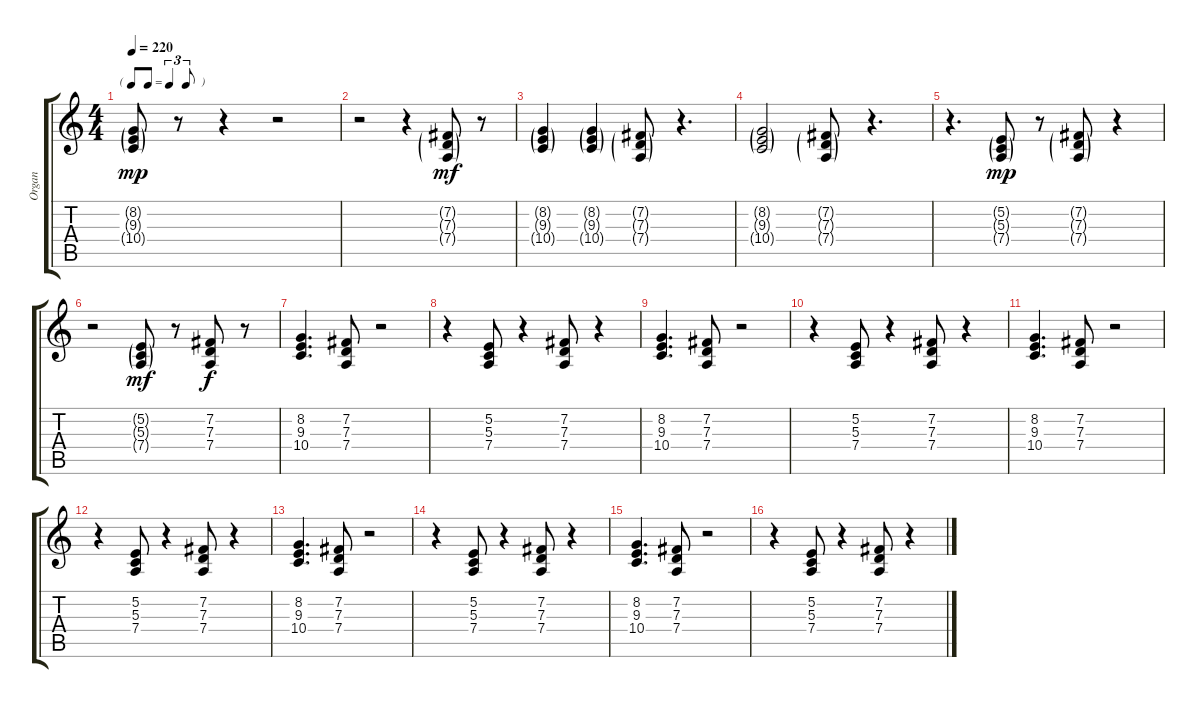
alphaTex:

\track ("Organ" "Organ") {instrument rockorgan}
\staff {score tabs}
\tuning (E4 B3 G3 D3 A2 E2) {hide}
\ts (4 4)
\tf triplet8th
\tempo 220
\clef g2
\ks c
(8.2{g} 9.3{g} 10.4{g}).8{dy mp} r.8 r.4 r.2 |
r.2 r.4 (7.2{g} 7.3{g} 7.4{g}).8{dy mf} r.8 |
(8.2{g} 9.3{g} 10.4{g}).4 (8.2{g} 9.3{g} 10.4{g}).4 (7.2{g} 7.3{g} 7.4{g}).8 r.4{d} |
(8.2{g} 9.3{g} 10.4{g}).2 (7.2{g} 7.3{g} 7.4{g}).8 r.4{d} |
r.4{d} (5.2{g} 5.3{g} 7.4{g}).8{dy mp} r.8 (7.2{g} 7.3{g} 7.4{g}).8 r.4 |
r.2 (5.2{g} 5.3{g} 7.4{g}).8{dy mf} r.8 (7.2 7.3 7.4).8{dy f} r.8 |
(8.2 9.3 10.4).4{d} (7.2 7.3 7.4).8 r.2 |
r.4 (5.2 5.3 7.4).8 r.4 (7.2 7.3 7.4).8 r.4 |
(8.2 9.3 10.4).4{d} (7.2 7.3 7.4).8 r.2 |
r.4 (5.2 5.3 7.4).8 r.4 (7.2 7.3 7.4).8 r.4 |
(8.2 9.3 10.4).4{d} (7.2 7.3 7.4).8 r.2 |
r.4 (5.2 5.3 7.4).8 r.4 (7.2 7.3 7.4).8 r.4 |
(8.2 9.3 10.4).4{d} (7.2 7.3 7.4).8 r.2 |
r.4 (5.2 5.3 7.4).8 r.4 (7.2 7.3 7.4).8 r.4 |
(8.2 9.3 10.4).4{d} (7.2 7.3 7.4).8 r.2 |
r.4 (5.2 5.3 7.4).8 r.4 (7.2 7.3 7.4).8 r.4
